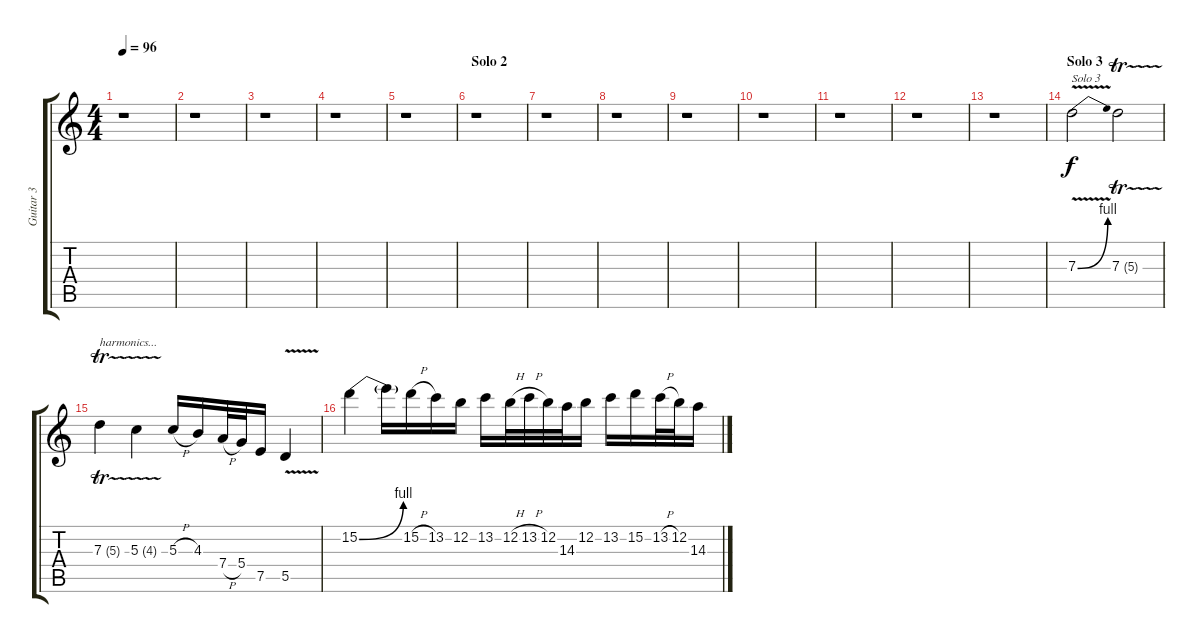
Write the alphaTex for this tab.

\track ("Guitar 3" "Guitar 3") {instrument distortionguitar}
\staff {score tabs}
\tuning (E4 B3 G3 D3 A2 E2) {hide}
\ts (4 4)
\tempo 96
\clef g2
\ks c
r.1{dy f} |
r.1 |
r.1 |
r.1 |
r.1 |
\section ("" "Solo 2")
r.1 |
r.1 |
r.1 |
r.1 |
r.1 |
r.1 |
r.1 |
r.1 |
\section ("" "Solo 3")
7.3{be (bend 0 0 60 4) v}.2{txt "Solo 3"} 7.3{tr (5 32)}.2 |
7.3{tr (5 32)}.4{txt "harmonics..."} 5.3{tr (4 32)}.4 5.3{h}.16 4.3.16 7.4{h}.32 5.4.32 7.5.16 5.5{v}.4 |
15.2{be (bend 0 0 60 4)}.4 15.2{t}.16 15.2{h}.16 13.2.16 12.2.16 13.2.16 12.2{h}.32 13.2{h}.32 12.2.32 14.3.32 12.2.16 13.2.16 15.2.16 13.2{h}.32 12.2.32 14.3.16
